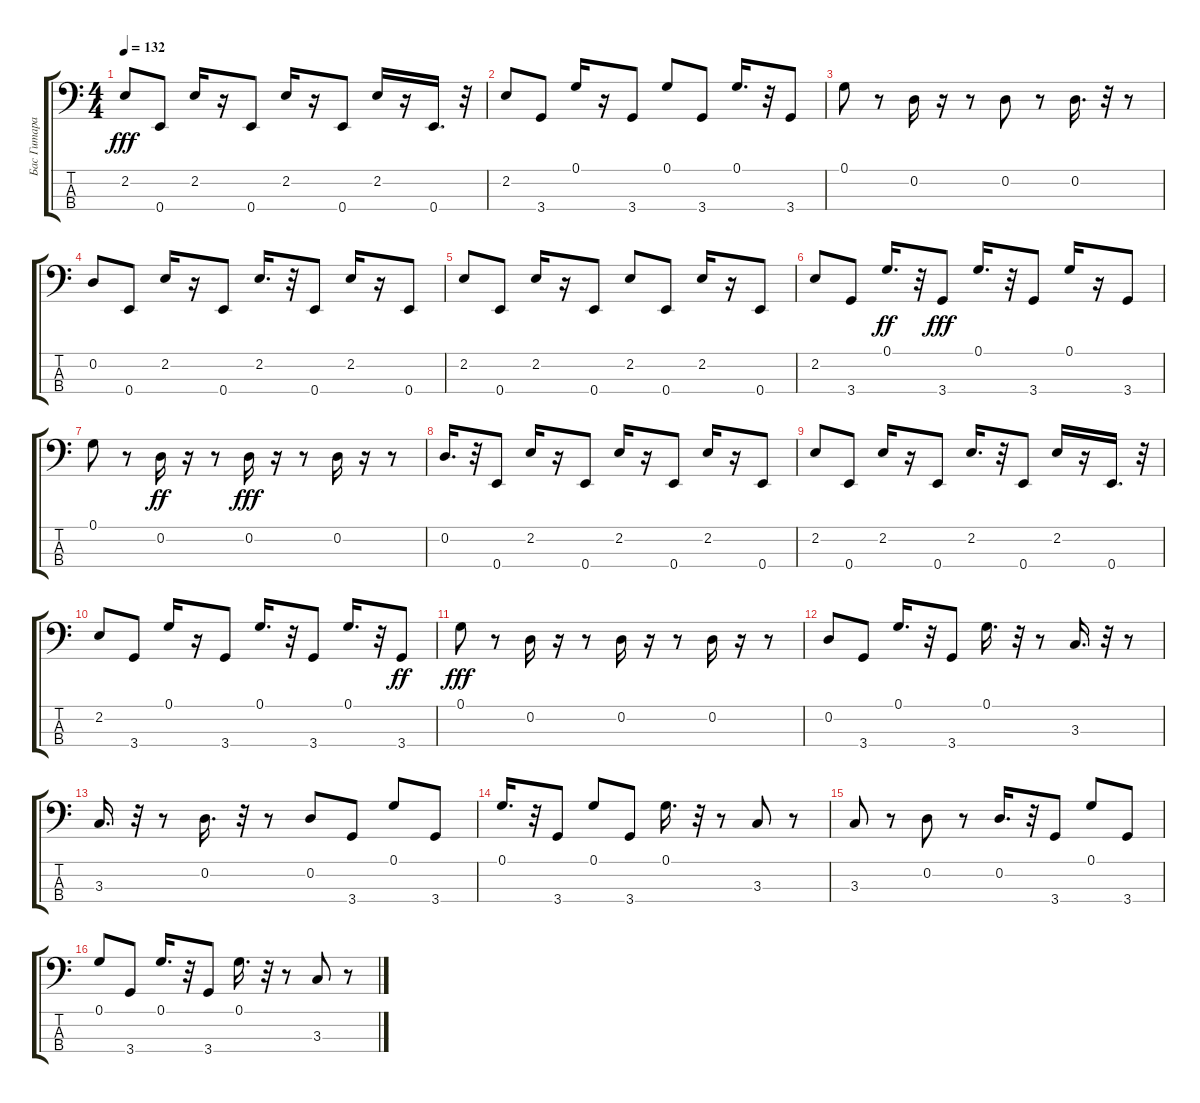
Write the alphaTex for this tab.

\track ("Бас Гитара" "Бас Гитара") {instrument slapbass1}
\staff {score tabs}
\tuning (G2 D2 A1 E1) {hide}
\ts (4 4)
\tempo 132
\clef f4
\ks c
2.2.8{dy fff} 0.4.8 2.2.16 r.16 0.4.8 2.2.16 r.16 0.4.8 2.2.16 r.16 0.4.16{d} r.32 |
2.2.8 3.4.8 0.1.16 r.16 3.4.8 0.1.8 3.4.8 0.1.16{d} r.32 3.4.8 |
0.1.8 r.8 0.2.16 r.16 r.8 0.2.8 r.8 0.2.16{d} r.32 r.8 |
0.2.8 0.4.8 2.2.16 r.16 0.4.8 2.2.16{d} r.32 0.4.8 2.2.16 r.16 0.4.8 |
2.2.8 0.4.8 2.2.16 r.16 0.4.8 2.2.8 0.4.8 2.2.16 r.16 0.4.8 |
2.2.8 3.4.8 0.1.16{d dy ff} r.32 3.4.8{dy fff} 0.1.16{d} r.32 3.4.8 0.1.16 r.16 3.4.8 |
0.1.8 r.8 0.2.16{dy ff} r.16 r.8 0.2.16{dy fff} r.16 r.8 0.2.16 r.16 r.8 |
0.2.16{d} r.32 0.4.8 2.2.16 r.16 0.4.8 2.2.16 r.16 0.4.8 2.2.16 r.16 0.4.8 |
2.2.8 0.4.8 2.2.16 r.16 0.4.8 2.2.16{d} r.32 0.4.8 2.2.16 r.16 0.4.16{d} r.32 |
2.2.8 3.4.8 0.1.16 r.16 3.4.8 0.1.16{d} r.32 3.4.8 0.1.16{d} r.32 3.4.8{dy ff} |
0.1.8{dy fff} r.8 0.2.16 r.16 r.8 0.2.16 r.16 r.8 0.2.16 r.16 r.8 |
0.2.8 3.4.8 0.1.16{d} r.32 3.4.8 0.1.16{d} r.32 r.8 3.3.16{d} r.32 r.8 |
3.3.16{d} r.32 r.8 0.2.16{d} r.32 r.8 0.2.8 3.4.8 0.1.8 3.4.8 |
0.1.16{d} r.32 3.4.8 0.1.8 3.4.8 0.1.16{d} r.32 r.8 3.3.8 r.8 |
3.3.8 r.8 0.2.8 r.8 0.2.16{d} r.32 3.4.8 0.1.8 3.4.8 |
0.1.8 3.4.8 0.1.16{d} r.32 3.4.8 0.1.16{d} r.32 r.8 3.3.8 r.8
